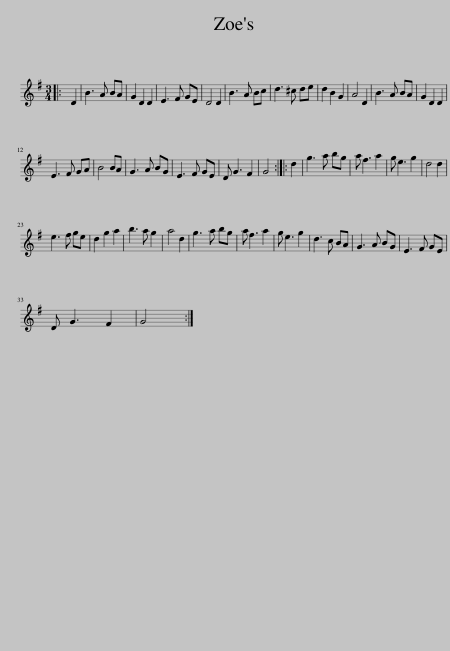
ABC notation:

X:1
L:1/8
M:3/4
I:linebreak $
K:G
V:1 treble
V:1
|: D2 | B3 A BA | G2 D2 D2 | E3 F GE | D4 D2 | %5
 B3 A Bc | d3 ^c de | d2 B2 G2 | A4 D2 | B3 A BA | %10
 G2 D2 D2 |$ E3 F GA | B4 BA | G3 A BG | E3 F GE | %15
 D G3 F2 | G4 :: d2 | g3 a bg | a f3 a2 | %20
 g e3 g2 | d4 d2 |$ e3 f ge | d2 g2 a2 | b3 a g2 | %25
 a4 d2 | g3 a bg | a f3 a2 | g e3 g2 | d3 c BA | %30
 G3 A BG | E3 F GE |$ D G3 F2 | G4 :| %34
